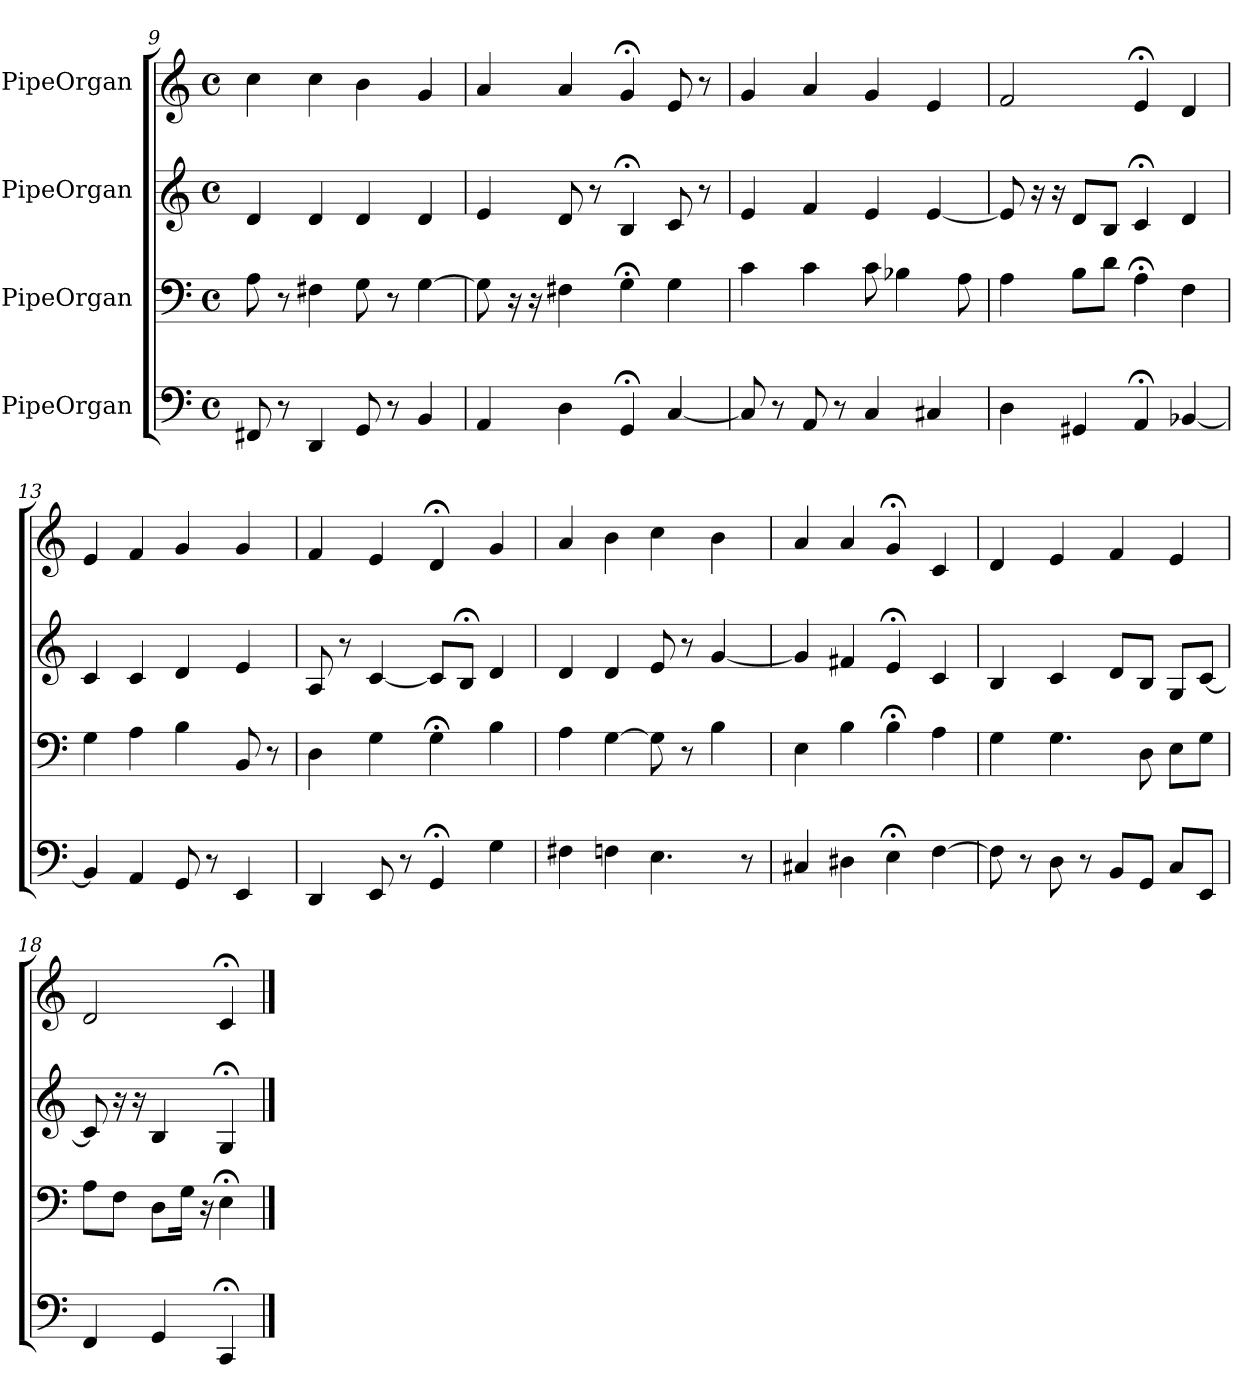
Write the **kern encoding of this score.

**kern	**kern	**kern	**kern
*part4	*part3	*part2	*part1
*staff4	*staff3	*staff2	*staff1
*I"PipeOrgan	*I"PipeOrgan	*I"PipeOrgan	*I"PipeOrgan
*k[]	*k[]	*k[]	*k[]
*C:	*C:	*C:	*C:
*M4/4	*M4/4	*M4/4	*M4/4
*met(c)	*met(c)	*met(c)	*met(c)
=9	=9	=9	=9
8FF#X	8A	4d	4cc
8r	8r	.	.
4DD	4F#X	4d	4cc
8GG	8G	4d	4b
8r	8r	.	.
4BB	[4G	4d	4g
=10	=10	=10	=10
4AA	8G]	4e	4a
.	16r	.	.
.	16r	.	.
4D	4F#X	8d	4a
.	.	8r	.
4GG;<	4G;<	4B;<	4g;<
[4C	4G	8c	8e
.	.	8r	8r
=11	=11	=11	=11
8C]	4c	4e	4g
8r	.	.	.
8AA	4c	4f	4a
8r	.	.	.
4C	8c	4e	4g
.	4B-X	.	.
4C#X	.	[4e	4e
.	8A	.	.
=12	=12	=12	=12
4D	4A	8e]	2f
.	.	16r	.
.	.	16r	.
4GG#X	8BL	8dL	.
.	8dJ	8BJ	.
4AA;<	4A;<	4c;<	4e;<
[4BB-X	4F	4d	4d
=13	=13	=13	=13
4BB-]	4G	4c	4e
4AA	4A	4c	4f
8GG	4B	4d	4g
8r	.	.	.
4EE	8BB	4e	4g
.	8r	.	.
=14	=14	=14	=14
4DD	4D	8A	4f
.	.	8r	.
8EE	4G	[4c	4e
8r	.	.	.
4GG;<	4G;<	8cL]	4d;<
.	.	8B;<J	.
4G	4B	4d	4g
=15	=15	=15	=15
4F#X	4A	4d	4a
4Fn	[4G	4d	4b
4.E	8G]	8e	4cc
.	8r	8r	.
.	4B	[4g	4b
8r	.	.	.
=16	=16	=16	=16
4C#X	4E	4g]	4a
4D#X	4B	4f#X	4a
4E;<	4B;<	4e;<	4g;<
[4F	4A	4c	4c
=17	=17	=17	=17
8F]	4G	4B	4d
8r	.	.	.
8D	4.G	4c	4e
8r	.	.	.
8BBL	.	8dL	4f
8GGJ	8D	8BJ	.
8CL	8EL	8GL	4e
8EEJ	8GJ	[8cJ	.
=18	=18	=18	=18
4FF	8AL	8c]	2d
.	8FJ	16r	.
.	.	16r	.
4GG	8DL	4B	.
.	16GJk	.	.
.	16r	.	.
4CC;<	4E;<	4G;<	4c;<
==	==	==	==
*-	*-	*-	*-
